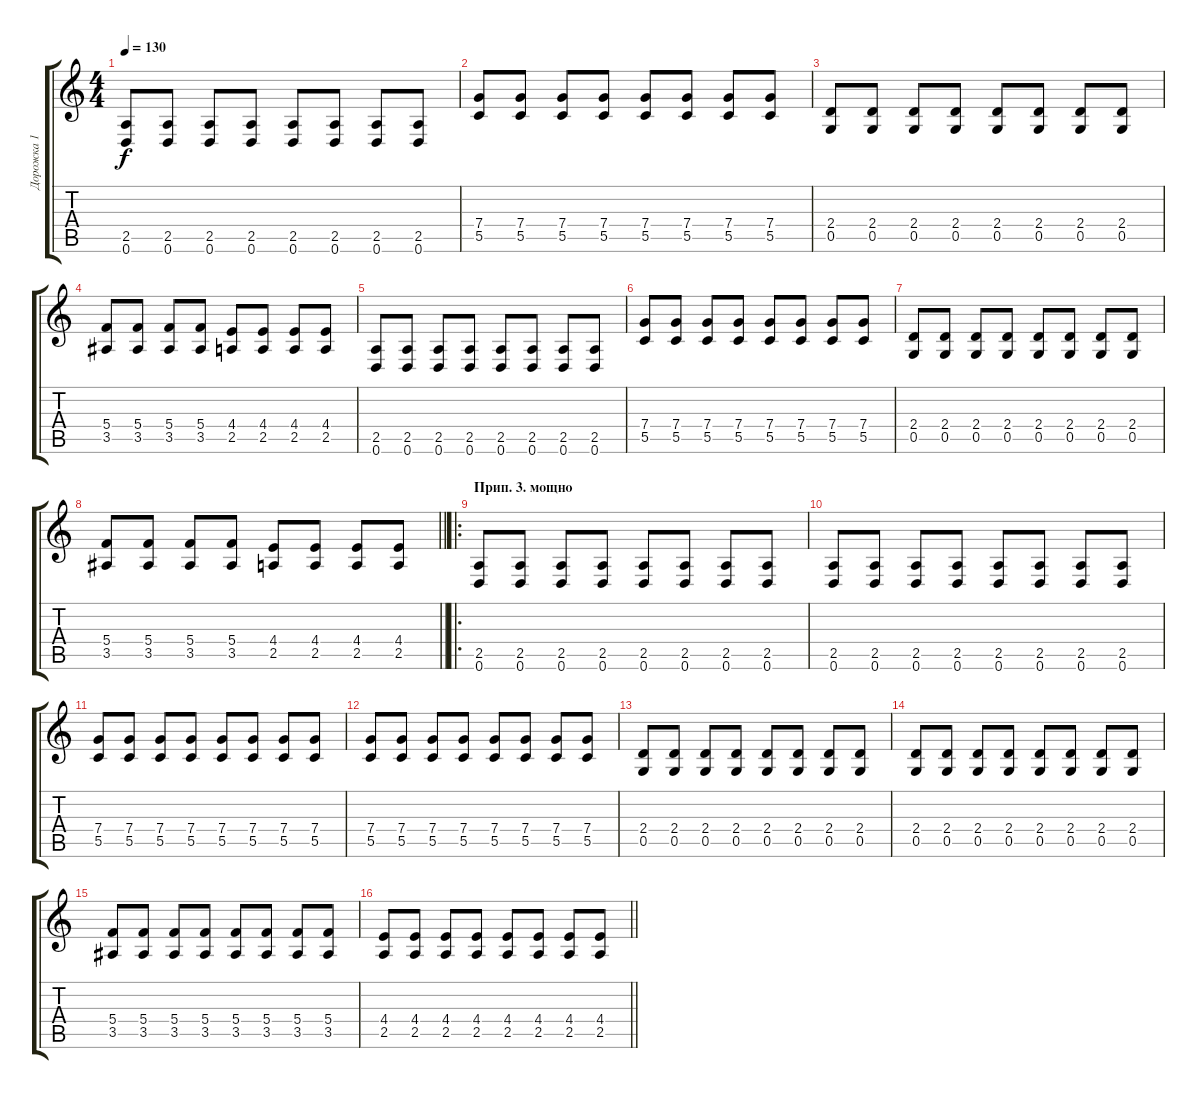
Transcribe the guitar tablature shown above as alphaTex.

\track ("Дорожка 1" "Дорожка 1") {instrument acousticguitarsteel}
\staff {score tabs}
\tuning (D4 A3 F3 C3 G2 D2) {hide}
\ts (4 4)
\tempo 130
\clef g2
\ks c
(2.5 0.6).8{dy f} (2.5 0.6).8 (2.5 0.6).8 (2.5 0.6).8 (2.5 0.6).8 (2.5 0.6).8 (2.5 0.6).8 (2.5 0.6).8 |
(7.4 5.5).8 (7.4 5.5).8 (7.4 5.5).8 (7.4 5.5).8 (7.4 5.5).8 (7.4 5.5).8 (7.4 5.5).8 (7.4 5.5).8 |
(2.4 0.5).8 (2.4 0.5).8 (2.4 0.5).8 (2.4 0.5).8 (2.4 0.5).8 (2.4 0.5).8 (2.4 0.5).8 (2.4 0.5).8 |
(5.4 3.5).8 (5.4 3.5).8 (5.4 3.5).8 (5.4 3.5).8 (4.4 2.5).8 (4.4 2.5).8 (4.4 2.5).8 (4.4 2.5).8 |
(2.5 0.6).8 (2.5 0.6).8 (2.5 0.6).8 (2.5 0.6).8 (2.5 0.6).8 (2.5 0.6).8 (2.5 0.6).8 (2.5 0.6).8 |
(7.4 5.5).8 (7.4 5.5).8 (7.4 5.5).8 (7.4 5.5).8 (7.4 5.5).8 (7.4 5.5).8 (7.4 5.5).8 (7.4 5.5).8 |
(2.4 0.5).8 (2.4 0.5).8 (2.4 0.5).8 (2.4 0.5).8 (2.4 0.5).8 (2.4 0.5).8 (2.4 0.5).8 (2.4 0.5).8 |
\barLineRight lightlight
(5.4 3.5).8 (5.4 3.5).8 (5.4 3.5).8 (5.4 3.5).8 (4.4 2.5).8 (4.4 2.5).8 (4.4 2.5).8 (4.4 2.5).8 |
\ro
\section ("" "Прип. 3. мощно")
(2.5 0.6).8 (2.5 0.6).8 (2.5 0.6).8 (2.5 0.6).8 (2.5 0.6).8 (2.5 0.6).8 (2.5 0.6).8 (2.5 0.6).8 |
(2.5 0.6).8 (2.5 0.6).8 (2.5 0.6).8 (2.5 0.6).8 (2.5 0.6).8 (2.5 0.6).8 (2.5 0.6).8 (2.5 0.6).8 |
(7.4 5.5).8 (7.4 5.5).8 (7.4 5.5).8 (7.4 5.5).8 (7.4 5.5).8 (7.4 5.5).8 (7.4 5.5).8 (7.4 5.5).8 |
(7.4 5.5).8 (7.4 5.5).8 (7.4 5.5).8 (7.4 5.5).8 (7.4 5.5).8 (7.4 5.5).8 (7.4 5.5).8 (7.4 5.5).8 |
(2.4 0.5).8 (2.4 0.5).8 (2.4 0.5).8 (2.4 0.5).8 (2.4 0.5).8 (2.4 0.5).8 (2.4 0.5).8 (2.4 0.5).8 |
(2.4 0.5).8 (2.4 0.5).8 (2.4 0.5).8 (2.4 0.5).8 (2.4 0.5).8 (2.4 0.5).8 (2.4 0.5).8 (2.4 0.5).8 |
(5.4 3.5).8 (5.4 3.5).8 (5.4 3.5).8 (5.4 3.5).8 (5.4 3.5).8 (5.4 3.5).8 (5.4 3.5).8 (5.4 3.5).8 |
\barLineRight lightlight
(4.4 2.5).8 (4.4 2.5).8 (4.4 2.5).8 (4.4 2.5).8 (4.4 2.5).8 (4.4 2.5).8 (4.4 2.5).8 (4.4 2.5).8
